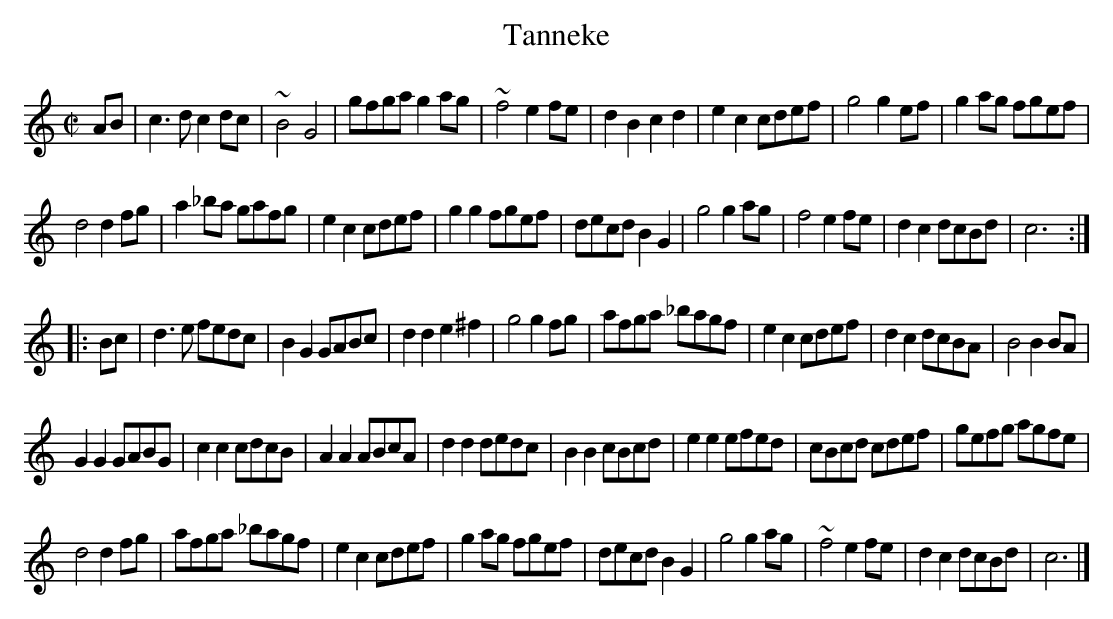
X:1
T:Tanneke
M:C|
K:Cmaj
AB|c3dc2dc|~B4G4|gfgag2ag|~f4e2fe|d2B2c2d2|e2c2cdef|g4g2ef|g2ag fgef|
d4d2fg|a2_ba gafg|e2c2cdef|g2g2fgef|decdB2G2|g4g2ag|f4e2fe|d2c2dcBd|c6:|
|:Bc|d3e fedc|B2G2GABc|d2d2e2^f2|g4g2fg|afga _bagf|e2c2cdef|d2c2dcBA|B4B2BA|
G2G2GABG|c2c2cdcB|A2A2ABcA|d2d2dedc|B2B2cBcd|e2e2efed|cBcd cdef|gefg agfe|
d4d2fg|afga _bagf|e2c2cdef|g2ag fgef|decdB2G2|g4g2ag|~f4e2fe|d2c2dcBd|c6|]
